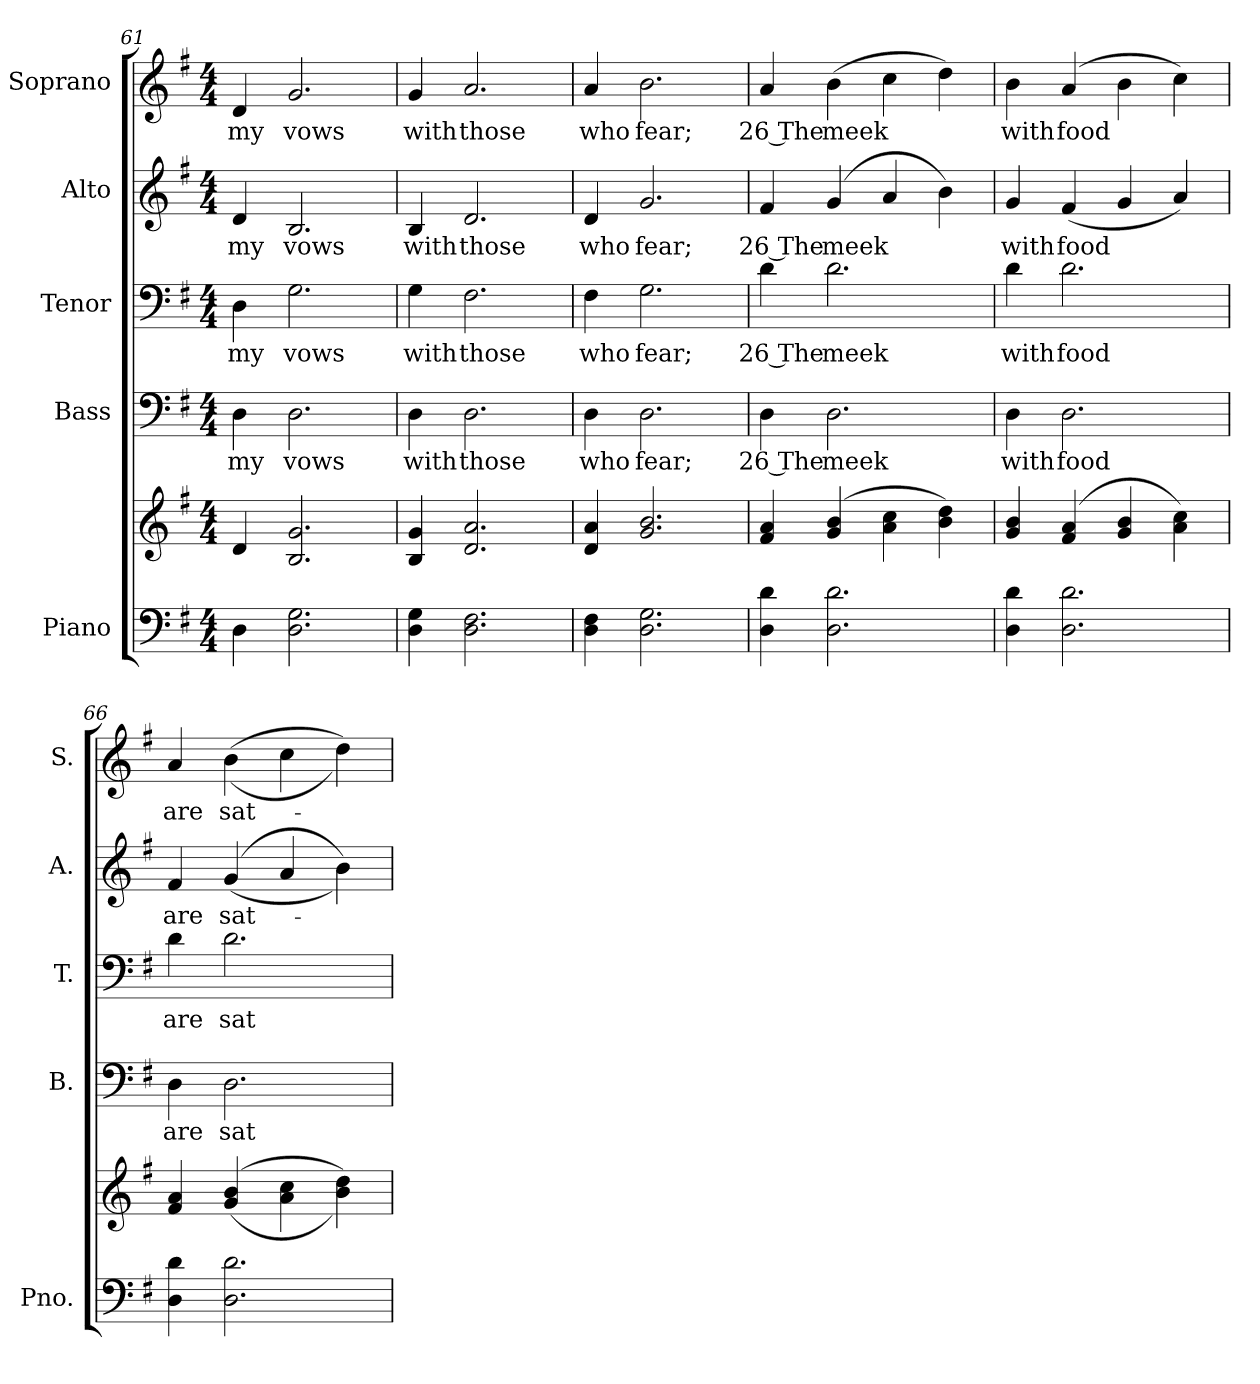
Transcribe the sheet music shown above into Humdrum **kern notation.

**kern	**kern	**kern	**text	**kern	**text	**kern	**text	**kern	**text
*part5	*part5	*part4	*part4	*part3	*part3	*part2	*part2	*part1	*part1
*staff6	*staff5	*staff4	*staff4	*staff3	*staff3	*staff2	*staff2	*staff1	*staff1
*I"Piano	*	*I"Bass	*	*I"Tenor	*	*I"Alto	*	*I"Soprano	*
*I'Pno.	*	*I'B.	*	*I'T.	*	*I'A.	*	*I'S.	*
!!LO:PB:g=z
*clefF4	*clefG2	*clefF4	*	*clefF4	*	*clefG2	*	*clefG2	*
*k[f#]	*k[f#]	*k[f#]	*	*k[f#]	*	*k[f#]	*	*k[f#]	*
*G:	*G:	*G:	*	*G:	*	*G:	*	*G:	*
*M4/4	*M4/4	*M4/4	*	*M4/4	*	*M4/4	*	*M4/4	*
=61	=61	=61	=61	=61	=61	=61	=61	=61	=61
!	!	!	!LO:LY:b:color=#000000	!	!	!	!	!	!
!	!	!	!	!	!LO:LY:b:color=#000000	!	!	!	!
!	!	!	!	!	!	!	!LO:LY:b:color=#000000	!	!
!	!	!	!	!	!	!	!	!	!LO:LY:b:color=#000000
4Di\	4di/	4Di\	my	4Di\	my	4di/	my	4di/	my
!	!	!	!LO:LY:b:color=#000000	!	!	!	!	!	!
!	!	!	!	!	!LO:LY:b:color=#000000	!	!	!	!
!	!	!	!	!	!	!	!LO:LY:b:color=#000000	!	!
!	!	!	!	!	!	!	!	!	!LO:LY:b:color=#000000
2.Di\ 2.Gi	2.Bi/ 2.gi	2.Di\	vows	2.Gi\	vows	2.Bi/	vows	2.gi/	vows
=62	=62	=62	=62	=62	=62	=62	=62	=62	=62
!	!	!	!LO:LY:b:color=#000000	!	!	!	!	!	!
!	!	!	!	!	!LO:LY:b:color=#000000	!	!	!	!
!	!	!	!	!	!	!	!LO:LY:b:color=#000000	!	!
!	!	!	!	!	!	!	!	!	!LO:LY:b:color=#000000
4Di\ 4Gi	4Bi/ 4gi	4Di\	with	4Gi\	with	4Bi/	with	4gi/	with
!	!	!	!LO:LY:b:color=#000000	!	!	!	!	!	!
!	!	!	!	!	!LO:LY:b:color=#000000	!	!	!	!
!	!	!	!	!	!	!	!LO:LY:b:color=#000000	!	!
!	!	!	!	!	!	!	!	!	!LO:LY:b:color=#000000
2.Di\ 2.F#i	2.di/ 2.ai	2.Di\	those	2.F#i\	those	2.di/	those	2.ai/	those
=63	=63	=63	=63	=63	=63	=63	=63	=63	=63
!	!	!	!LO:LY:b:color=#000000	!	!	!	!	!	!
!	!	!	!	!	!LO:LY:b:color=#000000	!	!	!	!
!	!	!	!	!	!	!	!LO:LY:b:color=#000000	!	!
!	!	!	!	!	!	!	!	!	!LO:LY:b:color=#000000
4Di\ 4F#i	4di/ 4ai	4Di\	who	4F#i\	who	4di/	who	4ai/	who
!	!	!	!LO:LY:b:color=#000000	!	!	!	!	!	!
!	!	!	!	!	!LO:LY:b:color=#000000	!	!	!	!
!	!	!	!	!	!	!	!LO:LY:b:color=#000000	!	!
!	!	!	!	!	!	!	!	!	!LO:LY:b:color=#000000
2.Di\ 2.Gi	2.gi/ 2.bi	2.Di\	fear;	2.Gi\	fear;	2.gi/	fear;	2.bi\	fear;
=64	=64	=64	=64	=64	=64	=64	=64	=64	=64
!	!	!	!LO:LY:b:color=#000000	!	!	!	!	!	!
!	!	!	!	!	!LO:LY:b:color=#000000	!	!	!	!
!	!	!	!	!	!	!	!LO:LY:b:color=#000000	!	!
!	!	!	!	!	!	!	!	!	!LO:LY:b:color=#000000
4Di\ 4di	4f#i/ 4ai	4Di\	26 The	4di\	26 The	4f#i/	26 The	4ai/	26 The
!	!	!	!LO:LY:b:color=#000000	!	!	!	!	!	!
!	!	!	!	!	!LO:LY:b:color=#000000	!	!	!	!
!	!	!	!	!	!	!	!LO:LY:b:color=#000000	!	!
!	!	!	!	!	!	!	!	!	!LO:LY:b:color=#000000
2.Di\ 2.di	(4gi/ 4bi	2.Di\	meek	2.di\	meek	(4gi/	meek	(4bi\	meek
.	4ai\ 4cci	.	.	.	.	4ai/	.	4cci\	.
.	4bi\ 4ddi)	.	.	.	.	4bi\)	.	4ddi\)	.
=65	=65	=65	=65	=65	=65	=65	=65	=65	=65
!	!	!	!LO:LY:b:color=#000000	!	!	!	!	!	!
!	!	!	!	!	!LO:LY:b:color=#000000	!	!	!	!
!	!	!	!	!	!	!	!LO:LY:b:color=#000000	!	!
!	!	!	!	!	!	!	!	!	!LO:LY:b:color=#000000
4Di\ 4di	4gi/ 4bi	4Di\	with	4di\	with	4gi/	with	4bi\	with
!	!	!	!LO:LY:b:color=#000000	!	!	!	!	!	!
!	!	!	!	!	!LO:LY:b:color=#000000	!	!	!	!
!	!	!	!	!	!	!	!LO:LY:b:color=#000000	!	!
!	!	!	!	!	!	!	!	!	!LO:LY:b:color=#000000
2.Di\ 2.di	(4f#i/ 4ai	2.Di\	food	2.di\	food	(4f#i/	food	(4ai/	food
.	4gi/ 4bi	.	.	.	.	4gi/	.	4bi\	.
.	4ai\ 4cci)	.	.	.	.	4ai/)	.	4cci\)	.
!!LO:PB:g=z
=66	=66	=66	=66	=66	=66	=66	=66	=66	=66
!	!	!	!LO:LY:b:color=#000000	!	!	!	!	!	!
!	!	!	!	!	!LO:LY:b:color=#000000	!	!	!	!
!	!	!	!	!	!	!	!LO:LY:b:color=#000000	!	!
!	!	!	!	!	!	!	!	!	!LO:LY:b:color=#000000
4Di\ 4di	4f#i/ 4ai	4Di\	are	4di\	are	4f#i/	are	4ai/	are
!	!	!	!LO:LY:b:color=#000000	!	!	!	!	!	!
!	!	!	!	!	!LO:LY:b:color=#000000	!	!	!	!
!	!	!	!	!	!	!	!LO:LY:b:color=#000000	!	!
!	!	!	!	!	!	!	!	!	!LO:LY:b:color=#000000
2.Di\ 2.di	((4gi/ 4bi	2.Di\	sat-	2.di\	sat-	((4gi/	sat-	((4bi\	sat-
.	4ai\ 4cci	.	.	.	.	4ai/	.	4cci\	.
.	4bi\ 4ddi))	.	.	.	.	4bi\))	.	4ddi\))	.
=	=	=	=	=	=	=	=	=	=
*-	*-	*-	*-	*-	*-	*-	*-	*-	*-
